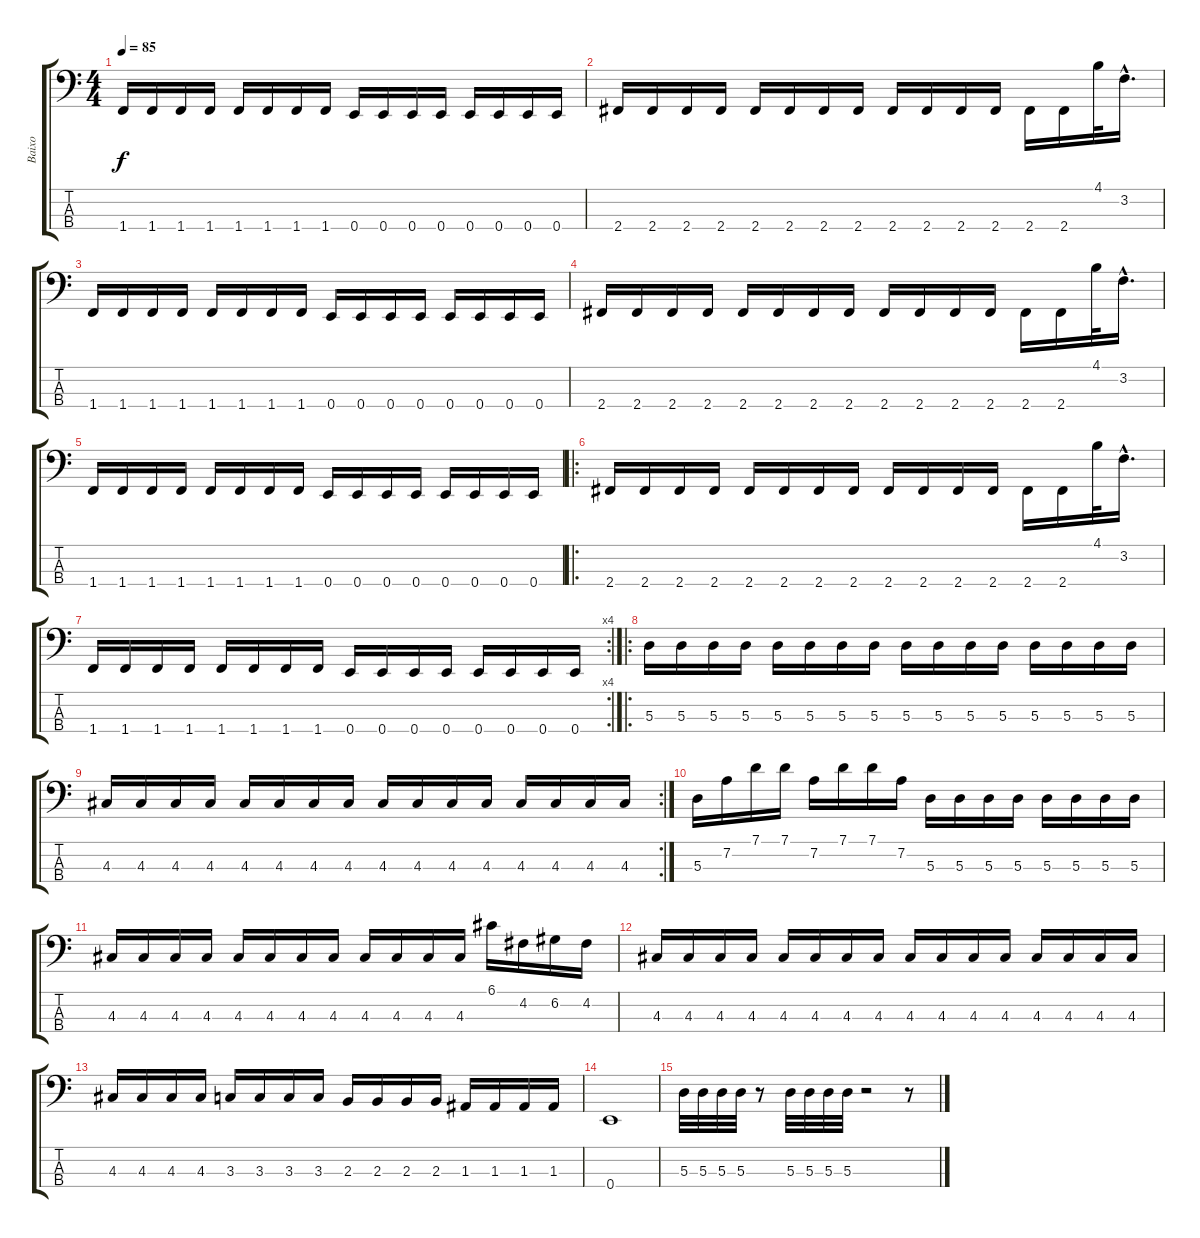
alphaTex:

\track ("Baixo" "Baixo") {instrument electricbassfinger}
\staff {score tabs}
\tuning (G2 D2 A1 E1) {hide}
\ts (4 4)
\tempo 85
\clef f4
\ks c
1.4.16{dy f} 1.4.16 1.4.16 1.4.16 1.4.16 1.4.16 1.4.16 1.4.16 0.4.16 0.4.16 0.4.16 0.4.16 0.4.16 0.4.16 0.4.16 0.4.16 |
2.4.16 2.4.16 2.4.16 2.4.16 2.4.16 2.4.16 2.4.16 2.4.16 2.4.16 2.4.16 2.4.16 2.4.16 2.4.16 2.4.16 4.1.32 3.2{hac}.16{d} |
1.4.16 1.4.16 1.4.16 1.4.16 1.4.16 1.4.16 1.4.16 1.4.16 0.4.16 0.4.16 0.4.16 0.4.16 0.4.16 0.4.16 0.4.16 0.4.16 |
2.4.16 2.4.16 2.4.16 2.4.16 2.4.16 2.4.16 2.4.16 2.4.16 2.4.16 2.4.16 2.4.16 2.4.16 2.4.16 2.4.16 4.1.32 3.2{hac}.16{d} |
1.4.16 1.4.16 1.4.16 1.4.16 1.4.16 1.4.16 1.4.16 1.4.16 0.4.16 0.4.16 0.4.16 0.4.16 0.4.16 0.4.16 0.4.16 0.4.16 |
\ro
2.4.16 2.4.16 2.4.16 2.4.16 2.4.16 2.4.16 2.4.16 2.4.16 2.4.16 2.4.16 2.4.16 2.4.16 2.4.16 2.4.16 4.1.32 3.2{hac}.16{d} |
\rc 4
1.4.16 1.4.16 1.4.16 1.4.16 1.4.16 1.4.16 1.4.16 1.4.16 0.4.16 0.4.16 0.4.16 0.4.16 0.4.16 0.4.16 0.4.16 0.4.16 |
\ro
5.3.16 5.3.16 5.3.16 5.3.16 5.3.16 5.3.16 5.3.16 5.3.16 5.3.16 5.3.16 5.3.16 5.3.16 5.3.16 5.3.16 5.3.16 5.3.16 |
\rc 2
4.3.16 4.3.16 4.3.16 4.3.16 4.3.16 4.3.16 4.3.16 4.3.16 4.3.16 4.3.16 4.3.16 4.3.16 4.3.16 4.3.16 4.3.16 4.3.16 |
5.3.16 7.2.16 7.1.16 7.1.16 7.2.16 7.1.16 7.1.16 7.2.16 5.3.16 5.3.16 5.3.16 5.3.16 5.3.16 5.3.16 5.3.16 5.3.16 |
4.3.16 4.3.16 4.3.16 4.3.16 4.3.16 4.3.16 4.3.16 4.3.16 4.3.16 4.3.16 4.3.16 4.3.16 6.1.16 4.2.16 6.2.16 4.2.16 |
4.3.16 4.3.16 4.3.16 4.3.16 4.3.16 4.3.16 4.3.16 4.3.16 4.3.16 4.3.16 4.3.16 4.3.16 4.3.16 4.3.16 4.3.16 4.3.16 |
4.3.16 4.3.16 4.3.16 4.3.16 3.3.16 3.3.16 3.3.16 3.3.16 2.3.16 2.3.16 2.3.16 2.3.16 1.3.16 1.3.16 1.3.16 1.3.16 |
0.4.1 |
5.3.32 5.3.32 5.3.32 5.3.32 r.8 5.3.32 5.3.32 5.3.32 5.3.32 r.2 r.8
